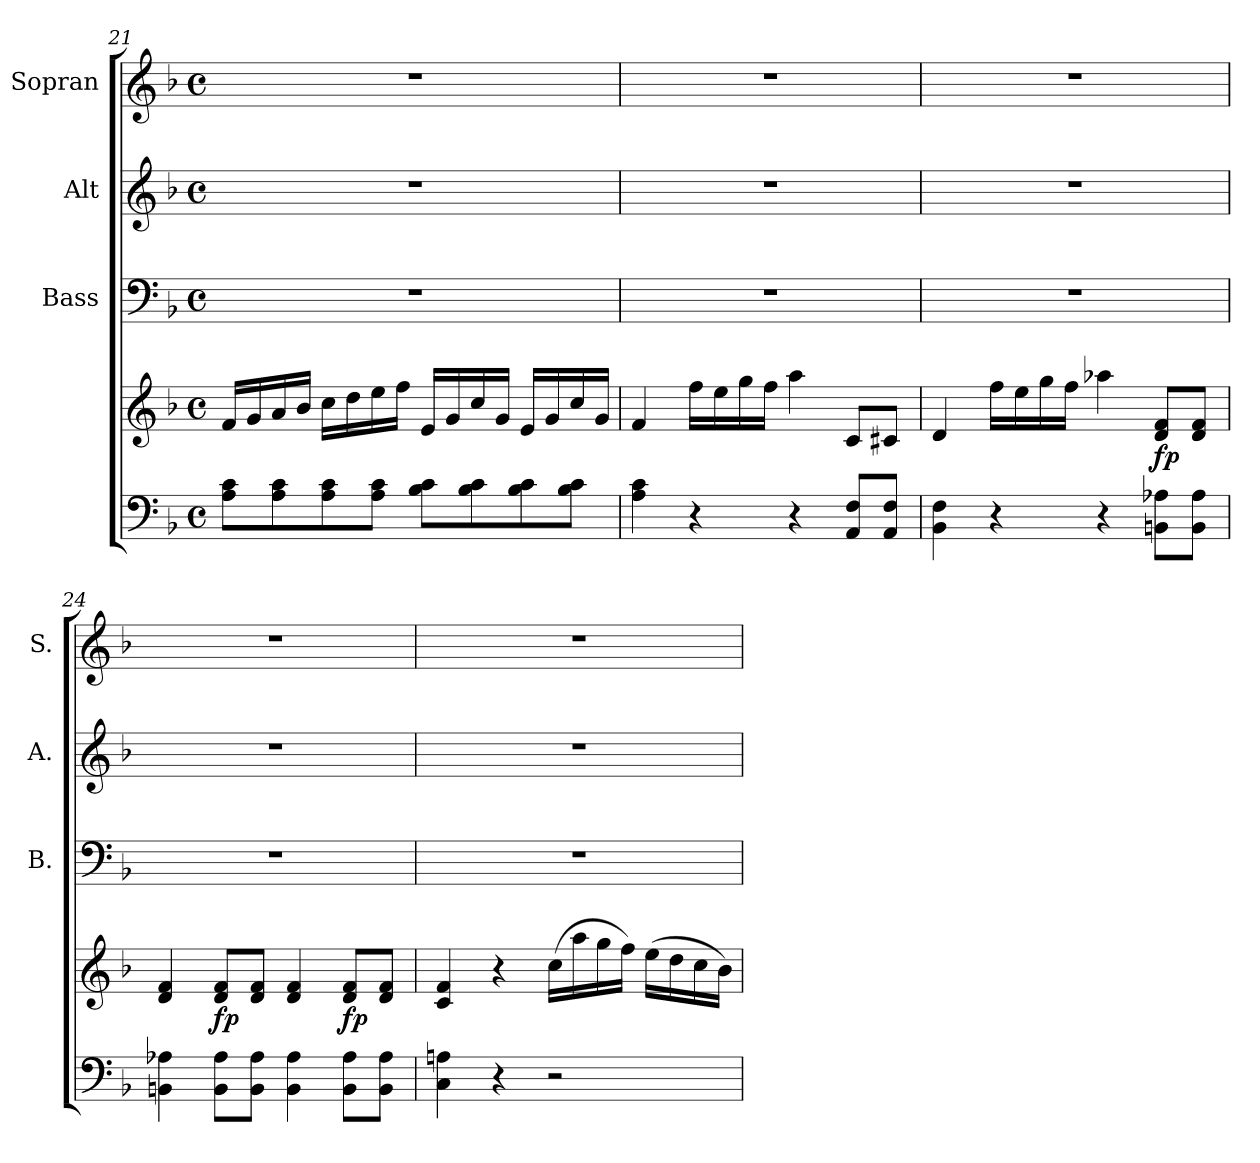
**kern	**kern	**dynam	**kern	**kern	**kern
*part4	*part4	*part4	*part3	*part2	*part1
*staff5	*staff4	*staff4/5	*staff3	*staff2	*staff1
*	*	*	*I"Bass	*I"Alt	*I"Sopran
*	*	*	*I'B.	*I'A.	*I'S.
*clefF4	*clefG2	*	*clefF4	*clefG2	*clefG2
*k[b-]	*k[b-]	*	*k[b-]	*k[b-]	*k[b-]
*F:	*F:	*	*F:	*F:	*F:
*M4/4	*M4/4	*	*M4/4	*M4/4	*M4/4
*met(c)	*met(c)	*	*met(c)	*met(c)	*met(c)
=21	=21	=21	=21	=21	=21
8A\ 8c\L	16f/LL	.	1r	1r	1r
.	16g/	.	.	.	.
8A\ 8c\	16a/	.	.	.	.
.	16b-/JJ	.	.	.	.
8A\ 8c\	16cc\LL	.	.	.	.
.	16dd\	.	.	.	.
8A\ 8c\J	16ee\	.	.	.	.
.	16ff\JJ	.	.	.	.
8B-\ 8c\L	16e/LL	.	.	.	.
.	16g/	.	.	.	.
8B-\ 8c\	16cc/	.	.	.	.
.	16g/JJ	.	.	.	.
8B-\ 8c\	16e/LL	.	.	.	.
.	16g/	.	.	.	.
8B-\ 8c\J	16cc/	.	.	.	.
.	16g/JJ	.	.	.	.
=22	=22	=22	=22	=22	=22
4A\ 4c\	4f/	.	1r	1r	1r
4r	16ff\LL	.	.	.	.
.	16ee\	.	.	.	.
.	16gg\	.	.	.	.
.	16ff\JJ	.	.	.	.
4r	4aa\	.	.	.	.
8AA/ 8F/L	8c/L	.	.	.	.
8AA/ 8F/J	8c#X/J	.	.	.	.
=23	=23	=23	=23	=23	=23
4BB-\ 4F\	4d/	.	1r	1r	1r
4r	16ff\LL	.	.	.	.
.	16ee\	.	.	.	.
.	16gg\	.	.	.	.
.	16ff\JJ	.	.	.	.
4r	4aa-X\	.	.	.	.
!	!	!LO:DY:b	!	!	!
8BBn\ 8A-X\L	8d/ 8f/L	fp	.	.	.
8BB\ 8A-\J	8d/ 8f/J	.	.	.	.
!!LO:LB:g=z
=24	=24	=24	=24	=24	=24
4BBn\ 4A-X\	4d/ 4f/	.	1r	1r	1r
!	!	!LO:DY:b	!	!	!
8BB\ 8A-\L	8d/ 8f/L	fp	.	.	.
8BB\ 8A-\J	8d/ 8f/J	.	.	.	.
4BB\ 4A-\	4d/ 4f/	.	.	.	.
!	!	!LO:DY:b	!	!	!
8BB\ 8A-\L	8d/ 8f/L	fp	.	.	.
8BB\ 8A-\J	8d/ 8f/J	.	.	.	.
=25	=25	=25	=25	=25	=25
4C\ 4An\	4c/ 4f/	.	1r	1r	1r
4r	4r	.	.	.	.
2r	(>16cc\LL	.	.	.	.
.	16aa\	.	.	.	.
.	16gg\	.	.	.	.
.	16ff\JJ)	.	.	.	.
.	(>16ee\LL	.	.	.	.
.	16dd\	.	.	.	.
.	16cc\	.	.	.	.
.	16b-\JJ)	.	.	.	.
=	=	=	=	=	=
*-	*-	*-	*-	*-	*-
